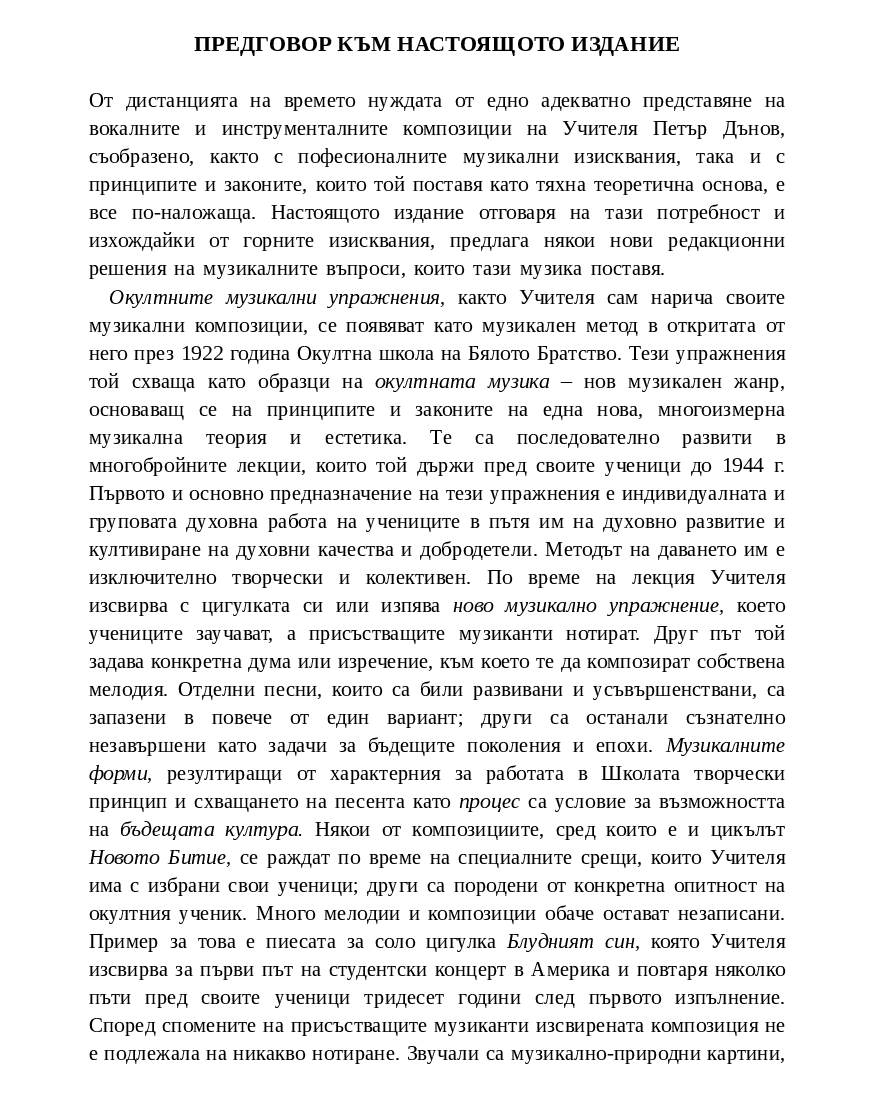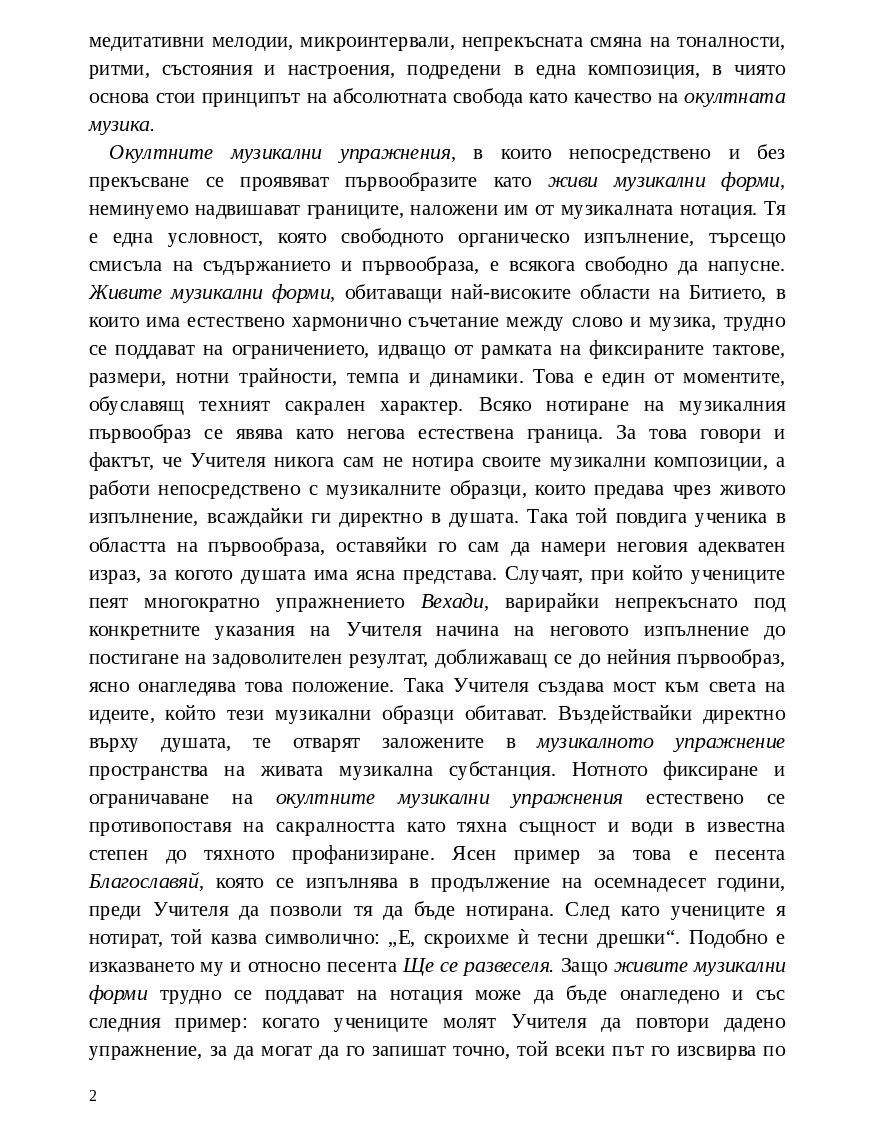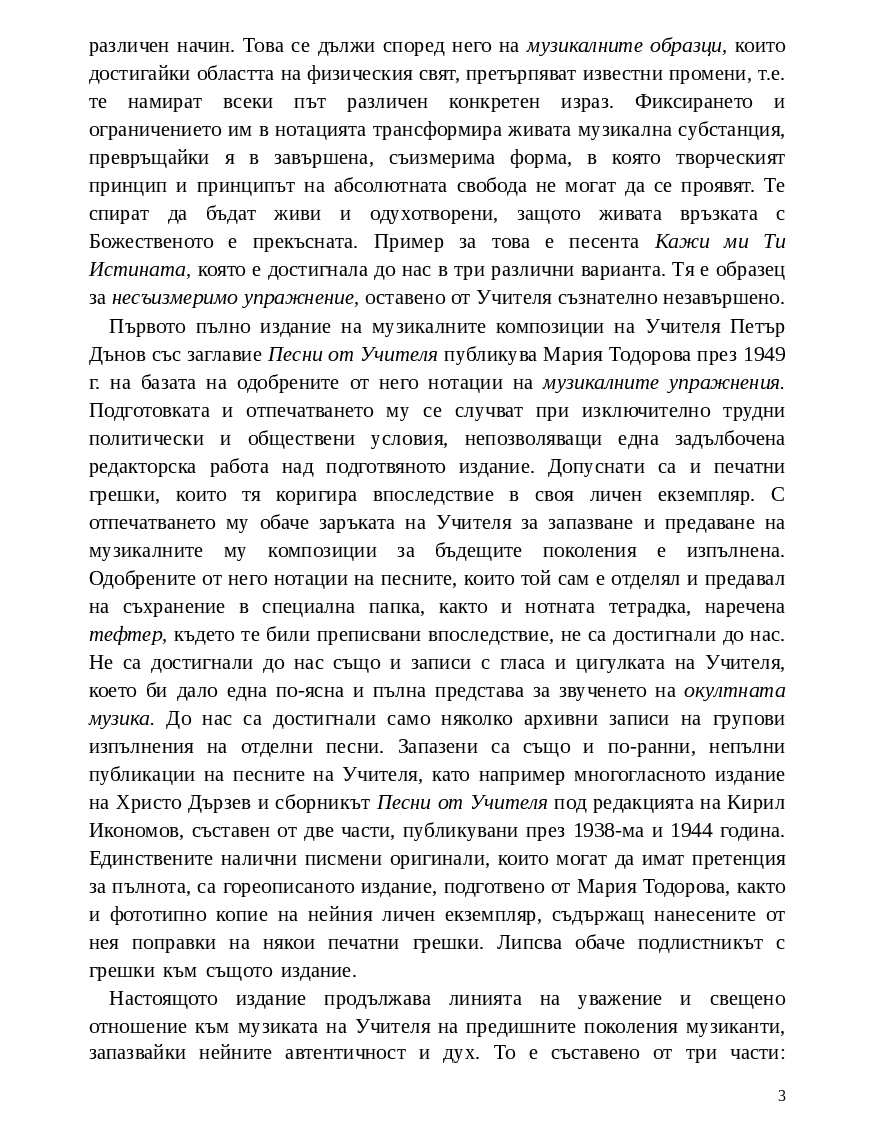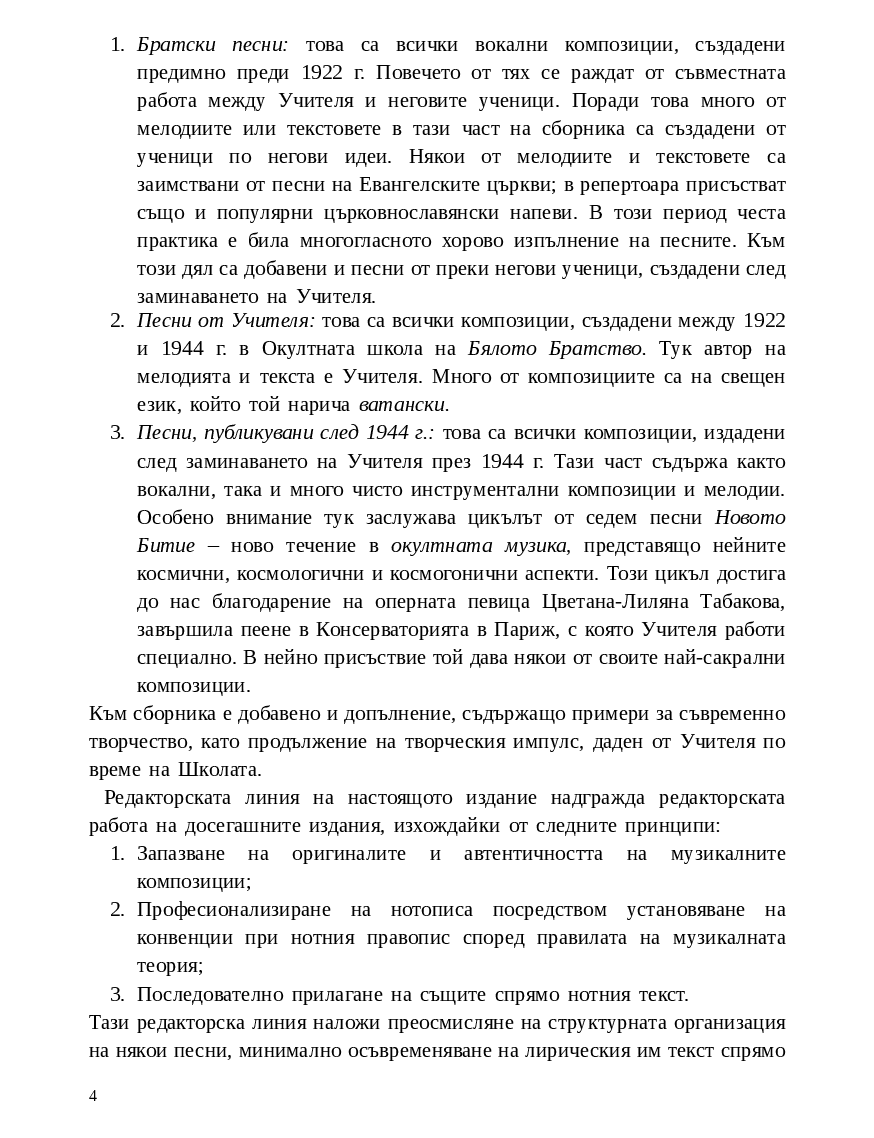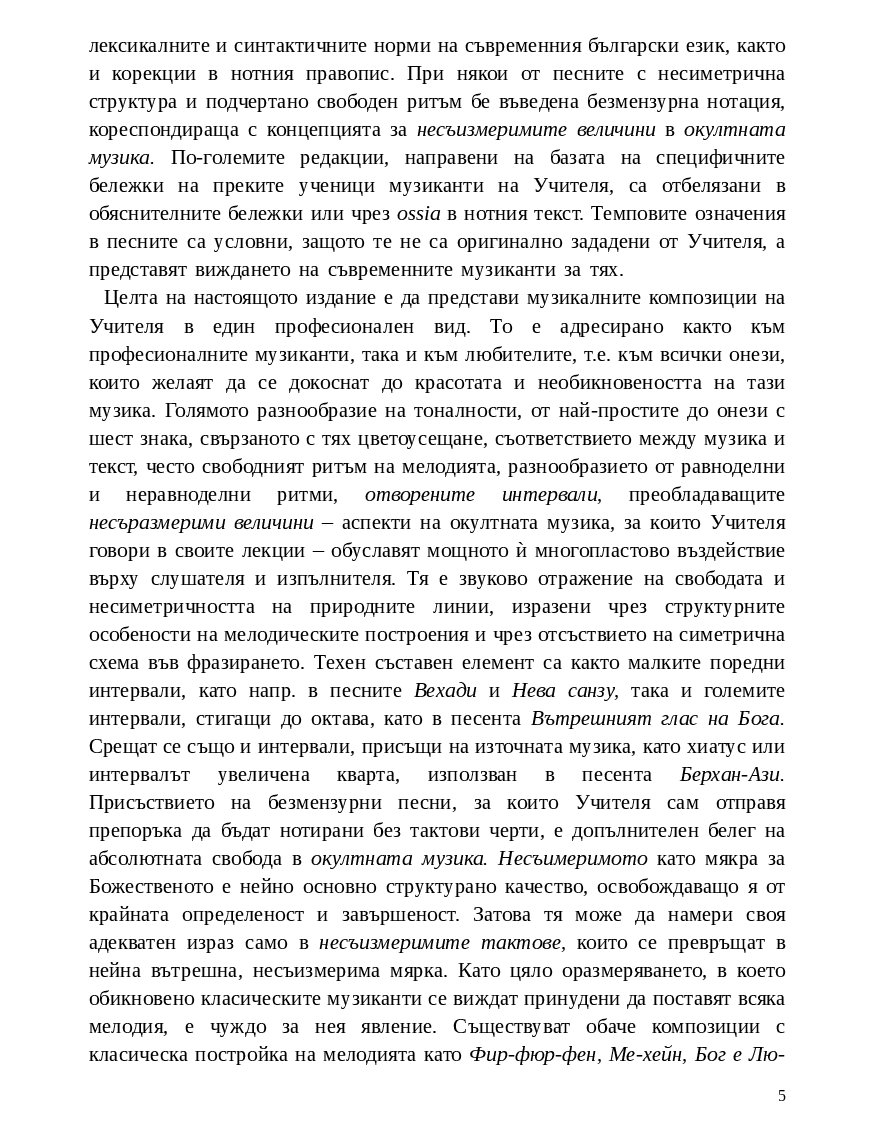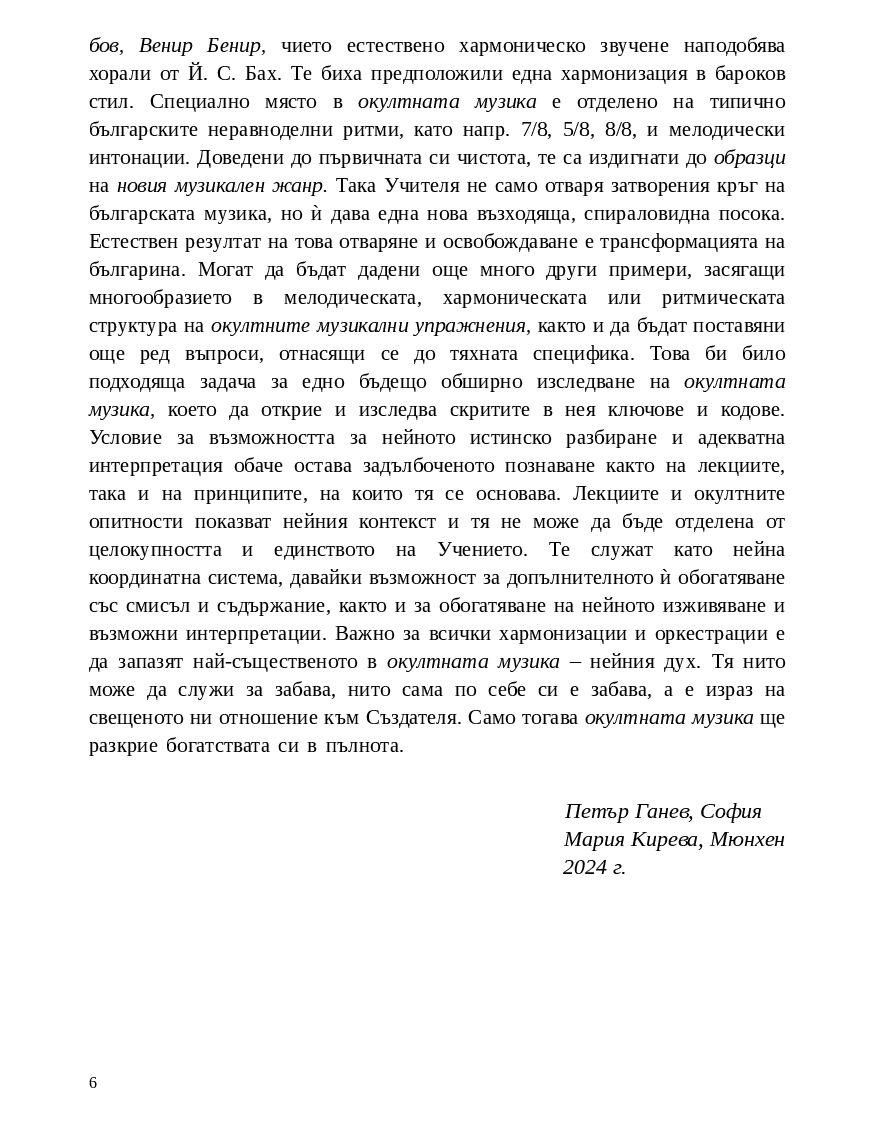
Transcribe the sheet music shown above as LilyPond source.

\version "2.24.3"

% include paper part and global functions
\include "include/globals.ily"

\bookpart {
  \paper {
    print-all-headers = ##f
    print-page-number = ##t
    print-first-page-number = ##f

    % put page numbers on the bottom
    oddHeaderMarkup = \markup ""
    evenHeaderMarkup = \markup ""
    oddFooterMarkup = \markup
    \fill-line {
      ""
      \if \should-print-page-number \fromproperty #'page:page-number-string
    }
    evenFooterMarkup = \markup
    \fill-line {
      \if \should-print-page-number \fromproperty #'page:page-number-string
      ""
    }

    left-margin = 1.5\cm
    right-margin = 1.5\cm
    top-margin = 1.6\cm
    bottom-margin = 1.2\cm
    ragged-bottom = ##t % do not spread the staves to fill the whole vertical space


  }

  \tocItem \markup "Предговор към настоящото издание"
  \markup \fontsize  #+3 { \fill-line \bold {"ПРЕДГОВОР КЪМ НАСТОЯЩОТО ИЗДАНИЕ"} }



  \markup \fontsize #+2.5 {
    \vspace #1.5  \override #'(baseline-skip . 2.7)


    \justify {

      От дистанцията на времето нуждата от едно адекватно представяне на вокалните и инструменталните композиции на Учителя Петър Дънов, съобразено, както с пофесионалните музикални изисквания, така и с принципите и законите, които той поставя като тяхна теоретична основа, е все по-наложаща. Настоящото издание отговаря на тази потребност и изхождайки от горните изисквания, предлага някои нови редакционни решения на музикалните въпроси, които тази музика поставя.
      %Настоящият сборник съдържа вокални и инструментални композиции от Учителя Петър Константинов Дънов – Беинса Дуно (1864 – 1944) и от негови ученици. Изданието представлява четвърто преработено и допълнено издание на сборника \italic"Песни" \italic"от" \italic"Учителя," отпечатан през 1949 г. в София под редакцията на Мария Тодорова. За основа на настоящото издание послужи последното, трето издание на \italic"Песни" \italic"от" \italic"Учителя," от 2012 г.
    }
  }

  \markup \fontsize #+2.5 {
    \vspace #0.6  \override #'(baseline-skip . 2.7)
    \justify {
     \hspace #2.0 \italic {Окултните} \italic {музикални} \italic {упражнения,} както Учителя сам нарича своите музикални композиции, се появяват като музикален метод в откритата от него през 1922 година Окултна школа на Бялото Братство. Тези упражнения той схваща като образци на \italic {окултната} \italic {музика} – нов музикален жанр, основаващ се на принципите и законите на една нова, многоизмерна музикална теория и естетика. Те са последователно развити в многобройните лекции, които той държи пред своите ученици до 1944 г. Първото и основно предназначение на тези упражнения е индивидуалната и груповата духовна работа на учениците в пътя им на духовно развитие и култивиране на духовни качества и добродетели. Методът на даването им е изключително творчески и колективен. По време на лекция Учителя изсвирва с цигулката си или изпява \italic {ново} \italic {музикално} \italic {упражнение,} което учениците заучават, а присъстващите музиканти нотират. Друг път той задава конкретна дума или  изречение, към което те да композират собствена мелодия. Отделни песни, които са били развивани и усъвършенствани, са запазени в повече от един вариант; други са останали съзнателно незавършени като задачи за бъдещите поколения и епохи. \italic {Музикалните} \italic {форми,} резултиращи от характерния за работата в Школата творчески принцип и схващането на песента като \italic {процес} са условие за възможността на \italic {бъдещата} \italic {култура.} Някои от композициите, сред които е и цикълът \italic {Новото} \italic {Битие,} се раждат по време на специалните срещи, които Учителя има с избрани свои ученици; други са породени от конкретна опитност на окултния ученик. Много мелодии и композиции обаче остават незаписани.  Пример за това е пиесата за соло цигулка \italic {Блудният} \italic {син,} която Учителя изсвирва за първи път на студентски концерт в Америка и повтаря няколко пъти пред своите ученици тридесет години след първото изпълнение. Според спомените на присъстващите музиканти  изсвирената композиция не е подлежала на никакво нотиране. Звучали са музикално-природни картини,
    }
  }




  \markup \fontsize #+2.5 {
    \override #'(baseline-skip . 2.7)
    \justify {
      медитативни мелодии, микроинтервали, непрекъсната смяна на тоналности, ритми, състояния и настроения, подредени в една композиция, в чиято основа стои принципът на абсолютната свобода като качество на \italic{окултната} \italic {музика.}
    }
  }

 \markup \fontsize #+2.5 {
    \vspace #0.6  \override #'(baseline-skip . 2.7)
    \justify {
     \hspace #2.0
      \italic{Окултните} \italic{музикални} \italic{упражнения,} в които непосредствено и без прекъсване се проявяват първообразите като \italic{живи} \italic{музикални} \italic{форми,} неминуемо надвишават границите, наложени им от музикалната нотация. Тя е една условност, която свободното органическо изпълнение, търсещо смисъла на съдържанието и първообраза, е всякога свободно да напусне.  \italic{Живите} \italic{музикални} \italic{форми,} обитаващи най-високите области на Битието, в които има естествено хармонично съчетание между слово и музика, трудно се поддават на ограничението, идващо от рамката на фиксираните тактове, размери, нотни трайности, темпа и динамики. Това е един от моментите, обуславящ техният сакрален характер. Всяко нотиране на музикалния първообраз се явява като негова естествена граница. За това говори и фактът, че Учителя никога сам не нотира своите музикални композиции, а работи непосредствено с  музикалните образци, които предава чрез живото изпълнение, всаждайки ги директно в душата. Така той  повдига ученика в областта на първообраза, оставяйки го сам да намери неговия адекватен израз, за когото душата има ясна представа. Случаят, при който учениците пеят многократно упражнението \italic{Вехади,} варирайки непрекъснато под конкретните указания на Учителя начина на неговото изпълнение до постигане на задоволителен резултат, доближаващ се до нейния първообраз, ясно онагледява това положение. Така Учителя създава мост към света на идеите, който тези музикални образци обитават. Въздействайки директно върху душата, те отварят заложените в \italic{музикалното} \italic{упражнение} пространства на живата музикална субстанция. Нотното фиксиране и ограничаване на \italic{окултните} \italic{музикални} \italic{упражнения} естествено се противопоставя на сакралността като тяхна същност и води в известна степен до тяхното профанизиране. Ясен пример за това е песента \italic{Благославяй,} която се изпълнява в продължение на осемнадесет години, преди Учителя да позволи тя да бъде нотирана. След като учениците я нотират, той казва символично: „Е, скроихме ѝ тесни дрешки“. Подобно е изказването му и относно песента \italic{Ще} \italic{се }\italic{развеселя.} Защо \italic{живите} \italic{музикални} \italic{форми} трудно се поддават на нотация може да бъде онагледено и със следния пример: когато учениците молят Учителя да повтори дадено упражнение, за да могат да го запишат точно, той всеки път го изсвирва по

    }
  }
  \markup \fontsize #+2.5 {
    \override #'(baseline-skip . 2.7)
    \justify {

      различен начин. Това се дължи според него на  \italic{музикалните} \italic{образци,} които достигайки областта на физическия свят, претърпяват известни промени, т.е. те намират всеки път различен конкретен израз. Фиксирането и ограничението им в нотацията трансформира живата музикална субстанция, превръщайки я в завършена, съизмерима форма, в която творческият принцип и принципът на абсолютната свобода не могат да се проявят. Те спират да бъдат живи и одухотворени, защото живата връзката с Божественото е прекъсната. Пример за това е песента \italic{Кажи} \italic{ми} \italic{Ти} \italic{Истината,} която е достигнала до нас в три различни варианта. Тя е образец за \italic{несъизмеримо упражнение,} оставено от Учителя съзнателно незавършено.
    }
  }
 \markup \fontsize #+2.5 {
    \vspace #0.6  \override #'(baseline-skip . 2.7)
    \justify {
     \hspace #2.0
      Първото пълно издание на музикалните композиции на Учителя Петър Дънов със заглавие \italic {Песни} \italic {от} \italic {Учителя} публикува Мария Тодорова през 1949 г. на базата на одобрените от него нотации на \italic {музикалните} \italic {упражнения.} Подготовката и отпечатването му се случват при изключително трудни политически и обществени условия, непозволяващи една задълбочена редакторска работа над подготвяното издание. Допуснати са и печатни грешки, които тя коригира впоследствие в своя личен екземпляр. С отпечатването му обаче заръката на Учителя за запазване и предаване на музикалните му композиции за бъдещите поколения е изпълнена. Одобрените от него нотации на песните, които той сам е отделял и предавал на съхранение в специална папка, както и нотната тетрадка, наречена \italic {тефтер,} където те били преписвани впоследствие, не са достигнали до нас. Не са достигнали до нас също и записи с гласа и цигулката на Учителя, което би дало една по-ясна и пълна представа за звученето на \italic {окултната} \italic {музика.} До нас са достигнали само няколко архивни записи на групови изпълнения на отделни песни. Запазени са също и по-ранни, непълни публикации на песните на Учителя, като например многогласното издание на Христо Дързев и сборникът \italic {Песни} \italic {от} \italic {Учителя} под редакцията на Кирил Икономов, съставен от две части, публикувани през 1938-ма и 1944 година. Единствените налични писмени оригинали, които могат да имат претенция за пълнота, са гореописаното издание, подготвено от Мария Тодорова, както и фототипно копие на нейния личен екземпляр, съдържащ нанесените от нея поправки на някои печатни грешки. Липсва обаче подлистникът с грешки към същото издание.
    }
  }


   \markup \fontsize #+2.5 {
    \vspace #0.6  \override #'(baseline-skip . 2.7)
    \justify {
     \hspace #2.0
      Настоящото издание продължава линията на  уважение и свещено отношение към музиката на Учителя на предишните поколения музиканти,
    }
  }

  \markup \fontsize #+2.5 {
    \vspace #0.5  \override #'(baseline-skip . 2.7)
    \justify {
      \justify-line {запазвайки нейните автентичност и дух. То е съставено от три части:}
    }
  }
  \markup \override #'(line-width . 62.5) \fontsize  #+2.5 {
    \override #'(baseline-skip . 2.7) \column {
      "    1."
    }
    \hspace #0.5
    \override #'(baseline-skip . 2.7) \column {
      \justify {
        \italic {Братски песни:  } това са всички вокални композиции, създадени предимно преди 1922 г. Повечето от тях се раждат от съвместната работа между Учителя и неговите ученици. Поради това много от мелодиите или текстовете в тази част на сборника са създадени от ученици по негови идеи. Някои от мелодиите и текстовете са заимствани от песни на Евангелските църкви; в репертоара присъстват също и популярни църковнославянски напеви. В този период честа практика е била многогласното хорово изпълнение на песните. Към този дял са добавени и песни от преки негови ученици, създадени след заминаването на Учителя.
      }
    }
  }

  \markup \override #'(line-width . 62.5) \fontsize  #+2.5 {
    \vspace #0.6  \override #'(baseline-skip . 2.7) \column {
      "    2."
    }
    \hspace #0.5
    \override #'(baseline-skip . 2.7) \column {
      \justify {
        \italic { Песни от Учителя: } това са всички композиции, създадени между 1922 и 1944 г. в Окултната школа на \italic {Бялото}
        \italic {Братство.} Тук автор на мелодията и текста е Учителя. Много от композициите са на свещен език, който той
        нарича \italic {ватански.}
      }
    }
  }

  \markup \override #'(line-width . 62.5) \fontsize  #+2.5 {
    \vspace #0.6  \override #'(baseline-skip . 2.7) \column {
      "    3."
    }
    \hspace #0.5
    \override #'(baseline-skip . 2.7) \column {
      \justify {
        \italic {Песни, публикувани след 1944 г.:  } това са всички композиции, издадени след заминаването на Учителя през 1944 г.
        Тази част съдържа както вокални, така и много чисто инструментални композиции и мелодии. Особено внимание тук
        заслужава цикълът от седем песни \italic {Новото} \italic{Битие} – ново течение в \italic {окултната} \italic {музика,} представящо нейните космични, космологични и космогонични аспекти. Този цикъл достига до нас благодарение на оперната певица Цветана-Лиляна Табакова, завършила пеене в Консерваторията в Париж, с която Учителя работи специално. В нейно присъствие той дава някои от своите най-сакрални композиции.
      }
    }
  }
  \markup \fontsize #+2.5 {
    \vspace #0.6  \override #'(baseline-skip . 2.7)
    \justify {
      Към сборника е добавено и допълнение, съдържащо примери за съвременно творчество, като продължение на творческия импулс, даден от Учителя по време на Школата.
    }
  }
 \markup \fontsize #+2.5 {
    \vspace #0.6  \override #'(baseline-skip . 2.7)
    \justify {
     \hspace #1.5
      Редакторската линия на настоящото издание надгражда редакторската работа на досегашните издания, изхождайки
      от следните принципи:
    }
  }

  \markup \override #'(line-width . 62.5) \fontsize  #+2.5 {
    \vspace #0.6  \override #'(baseline-skip . 2.7) \column {
      "    1."
    }
    \hspace #0.5
    \override #'(baseline-skip . 2.7) \column {
      \justify {
        Запазване на оригиналите и автентичността на музикалните композиции;
      }
    }
  }

  \markup \override #'(line-width . 62.5) \fontsize  #+2.5 {
    \vspace #0.6  \override #'(baseline-skip . 2.7) \column {
      "    2."
    }
    \hspace #0.5
    \override #'(baseline-skip . 2.7) \column {
      \justify {
        Професионализиране на нотописа посредством установяване на конвенции при нотния правопис според правилата на музикалната теория;
      }
    }
  }


  \markup \override #'(line-width . 62.5) \fontsize  #+2.5 {
    \vspace #0.6 \override #'(baseline-skip . 2.7) \column {
      "    3."
    }
    \hspace #0.5
    \override #'(baseline-skip . 2.7) \column {
      \justify {
        Последователно прилагане на същите спрямо нотния текст.
      }
    }
  }
   \markup \fontsize #+2.5 {
    \vspace #0.6 \override #'(baseline-skip . 2.7)
    \justify {Тази редакторска линия наложи преосмисляне на структурната организация на някои песни, минимално осъвременяване на лирическия им текст спрямо} 
  }

  \markup \fontsize #+2.5 {
    \override #'(baseline-skip . 2.7)
    \justify {
      лексикалните и синтактичните норми на съвременния български език, както и корекции в нотния правопис. При някои от песните с несиметрична структура и подчертано свободен ритъм бе въведена безмензурна нотация, кореспондираща с концепцията за \italic"несъизмеримите" \italic"величини" в \italic"окултната" \italic"музика." По-големите редакции, направени на базата на специфичните бележки на преките ученици музиканти на Учителя, са отбелязани в обяснителните бележки или чрез \italic {ossia} в нотния текст. Темповите означения в песните са условни, защото те не са оригинално зададени от Учителя, а представят виждането на съвременните музиканти за тях.
    }
  }

 \markup \fontsize #+2.5 {
    \vspace #0.6  \override #'(baseline-skip . 2.7)
    \justify {
     \hspace #1.5
      Целта на настоящото издание е да представи музикалните композиции на Учителя в един професионален вид. То е адресирано както към професионалните музиканти, така и към любителите, т.е. към всички онези, които желаят да се докоснат до красотата и необикновеността на тази музика. Голямото разнообразие на тоналности, от най-простите до онези с шест знака, свързаното с тях цветоусещане, съответствието между музика и текст, често свободният ритъм на мелодията, разнообразието от равноделни и неравноделни ритми, \italic {отворените} \italic {интервали,} преобладаващите \italic {несъразмерими} \italic {величини} – аспекти на окултната музика, за които Учителя говори в своите лекции – обуславят мощното ѝ многопластово въздействие върху слушателя и изпълнителя. Тя е звуково отражение на свободата и несиметричността на природните линии, изразени чрез структурните особености на мелодическите построения и чрез отсъствието на симетрична схема във фразирането. Техен съставен елемент са както малките поредни интервали, като напр. в песните \italic {Вехади} и \italic {Нева санзу,} така и големите интервали, стигащи до октава, като в песента \italic {Вътрешният глас на Бога.} Срещат се също и интервали, присъщи на източната музика, като хиатус или интервалът увеличена кварта, използван в песента \italic {Берхан-Ази.} Присъствието на безмензурни песни, за които Учителя сам отправя препоръка да бъдат нотирани без тактови черти, е допълнителен белег на абсолютната свобода в \italic {окултната} \italic {музика.} \italic {Несъимеримото} като мякра за Божественото е нейнo основно структурано качество, освобождаващо я от крайната определеност и завършеност. Затова тя може да намери своя адекватен израз само в \italic {несъизмеримите} \italic {тактове,} които се превръщат в нейна вътрешна, несъизмерима мярка. Като цяло оразмеряването, в което обикновено класическите музиканти се виждат принудени да поставят всяка  мелодия, е чуждо за нея явление. Съществуват обаче композиции с класическа постройка на мелодията като \italic {Фир-фюр-фен,} \italic {Ме-хейн,} \italic {Бог e Лю-} 
    }
  }
  \markup \fontsize #+2.5 {
    \vspace #0.9  \override #'(baseline-skip . 2.7)
    \justify {
 \italic {бов,} \italic {Венир} \italic{ Бенир,}   чието естествено  хармоническо звучене наподобява хорали от Й. С. Бах. Те биха предположили една хармонизация в бароков стил. Специално място в \italic {окултната} \italic {музика} е отделено на типично българските неравноделни ритми, като напр. 7/8, 5/8, 8/8, и мелодически интонации. Доведени до първичната си чистота, те са издигнати до \italic {образци} на \italic {новия} \italic {музикален} \italic {жанр.} Така Учителя не само отваря затворения кръг на българската музика, но ѝ дава една нова възходяща, спираловидна посока. Естествен резултат на това отваряне и освобождаване е трансформацията на българина. Могат да бъдат дадени още много други примери, засягащи многообразието в мелодическата, хармоническата или ритмическата структура на \italic {окултните} \italic {музикални} \italic {упражнения,} както и да бъдат поставяни още ред въпроси, отнасящи се до тяхната специфика. Това би било подходяща задача за едно бъдещо обширно изследване на \italic {окултната} \italic {музика,} което да открие и изследва скритите в нея ключове и кодове. Условие за възможността за нейното истинско разбиране и адекватна интерпретация обаче остава задълбоченото познаване както на лекциите, така и на принципите, на които тя се основава. Лекциите и окултните опитности показват нейния контекст и тя не може да бъде отделена от целокупността и единството на Учението. Те служат като нейна координатна система, давайки възможност за допълнителното ѝ обогатяване със смисъл и съдържание, както и за обогатяване на нейното изживяване и възможни интерпретации. Важно за всички хармонизации и оркестрации е да запазят най-същественото в \italic {окултната} \italic {музика} – нейния дух. Тя нито може да служи за забава, нито сама по себе си е забава, а е израз на свещеното ни отношение към Създателя. Само тогава \italic {окултната} \italic {музика} ще разкрие богатствата си в пълнота.
    }
  }

  \markup \fontsize #+3 \raise #0 \override #'(baseline-skip . 2.7) {
    \column {
      \line {"  "}
      \line {"  "}
      \fill-line { "" ""  \italic {"Петър Ганев, София    "} }
      \fill-line { "" ""  \italic {"Мария Кирева, Мюнхен"} }
      \fill-line { "" ""  \italic {"2024 г.                            "} }
    }
  }





} % bookpart
